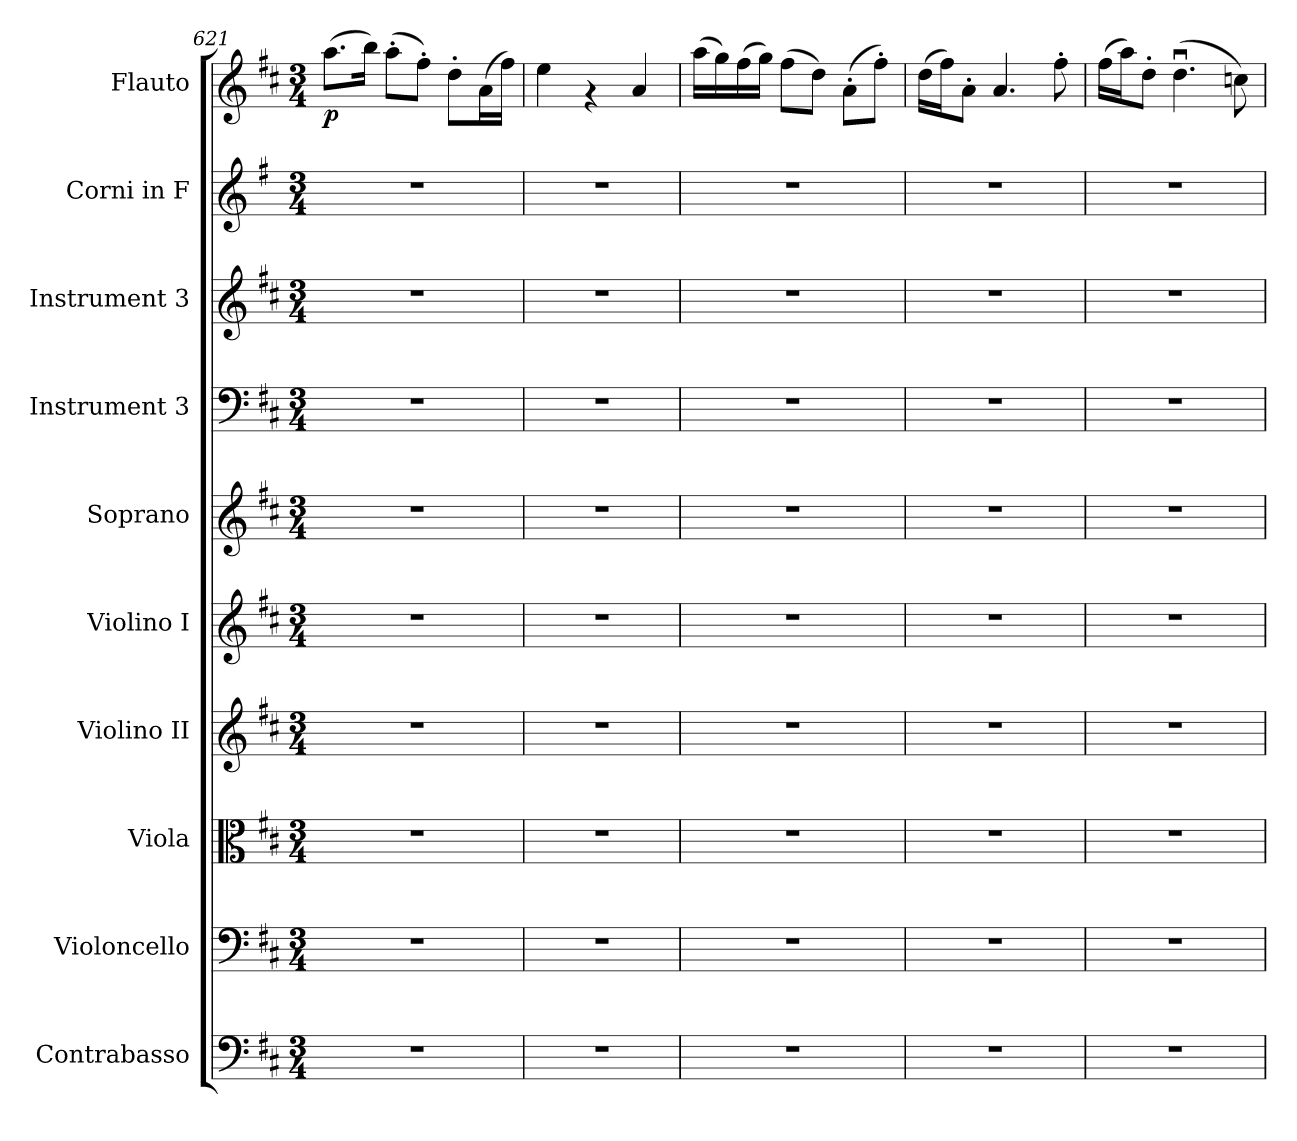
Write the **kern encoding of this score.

**kern	**kern	**kern	**kern	**kern	**kern	**kern	**kern	**kern	**kern	**dynam
*part10	*part9	*part8	*part7	*part6	*part5	*part4	*part3	*part2	*part1	*part1
*staff10	*staff9	*staff8	*staff7	*staff6	*staff5	*staff4	*staff3	*staff2	*staff1	*staff1
*I"Contrabasso	*I"Violoncello	*I"Viola	*I"Violino II	*I"Violino I	*I"Soprano	*I"Instrument 3	*I"Instrument 3	*I"Corni in F	*I"Flauto	*
*I'Cb.	*I'Vc.	*I'Vla.	*I'Vln. II	*I'Vln. I	*I'S	*	*	*I'Cor.	*I'Fl.	*
*clefF4	*clefF4	*clefC3	*clefG2	*clefG2	*clefG2	*clefF4	*clefG2	*clefG2	*clefG2	*
*ITrd1c2	*ITrd1c2	*ITrd1c2	*ITrd1c2	*ITrd1c2	*ITrd1c2	*ITrd1c2	*ITrd1c2	*ITrd4c7	*ITrd1c2	*
*k[]	*k[]	*k[]	*k[]	*k[]	*k[]	*k[]	*k[]	*k[]	*k[]	*
*C:	*C:	*C:	*C:	*C:	*C:	*C:	*C:	*C:	*C:	*
*M3/4	*M3/4	*M3/4	*M3/4	*M3/4	*M3/4	*M3/4	*M3/4	*M3/4	*M3/4	*
=621	=621	=621	=621	=621	=621	=621	=621	=621	=621	=621
!	!	!	!	!	!	!	!	!	!	!LO:DY:b
2.r	2.r	2.r	2.r	2.r	2.r	2.r	2.r	2.r	(>8.gg\L	p
.	.	.	.	.	.	.	.	.	16aa\J)	.
.	.	.	.	.	.	.	.	.	(>8gg'>\L	.
.	.	.	.	.	.	.	.	.	8ee'>\J)	.
.	.	.	.	.	.	.	.	.	8cc'>\L	.
.	.	.	.	.	.	.	.	.	(>16g\	.
.	.	.	.	.	.	.	.	.	16ee\J)	.
=622	=622	=622	=622	=622	=622	=622	=622	=622	=622	=622
2.r	2.r	2.r	2.r	2.r	2.r	2.r	2.r	2.r	4dd\	.
.	.	.	.	.	.	.	.	.	4rf	.
.	.	.	.	.	.	.	.	.	4g/	.
=623	=623	=623	=623	=623	=623	=623	=623	=623	=623	=623
2.r	2.r	2.r	2.r	2.r	2.r	2.r	2.r	2.r	(>16gg\L	.
.	.	.	.	.	.	.	.	.	16ff\)	.
.	.	.	.	.	.	.	.	.	(>16ee\	.
.	.	.	.	.	.	.	.	.	16ff\J)	.
.	.	.	.	.	.	.	.	.	(>8ee\L	.
.	.	.	.	.	.	.	.	.	8cc\J)	.
.	.	.	.	.	.	.	.	.	(>8g'>\L	.
.	.	.	.	.	.	.	.	.	8ee'>\J)	.
!!LO:PB:g=z
=624	=624	=624	=624	=624	=624	=624	=624	=624	=624	=624
2.r	2.r	2.r	2.r	2.r	2.r	2.r	2.r	2.r	(>16cc\L	.
.	.	.	.	.	.	.	.	.	16ee\)	.
.	.	.	.	.	.	.	.	.	8g'>\J	.
.	.	.	.	.	.	.	.	.	4.g/	.
.	.	.	.	.	.	.	.	.	8ee'>\	.
=625	=625	=625	=625	=625	=625	=625	=625	=625	=625	=625
2.r	2.r	2.r	2.r	2.r	2.r	2.r	2.r	2.r	(>16ee\L	.
.	.	.	.	.	.	.	.	.	16gg\)	.
.	.	.	.	.	.	.	.	.	8cc'>\J	.
.	.	.	.	.	.	.	.	.	(>4.ccu>\	.
.	.	.	.	.	.	.	.	.	8b-X\)	.
=	=	=	=	=	=	=	=	=	=	=
*-	*-	*-	*-	*-	*-	*-	*-	*-	*-	*-
